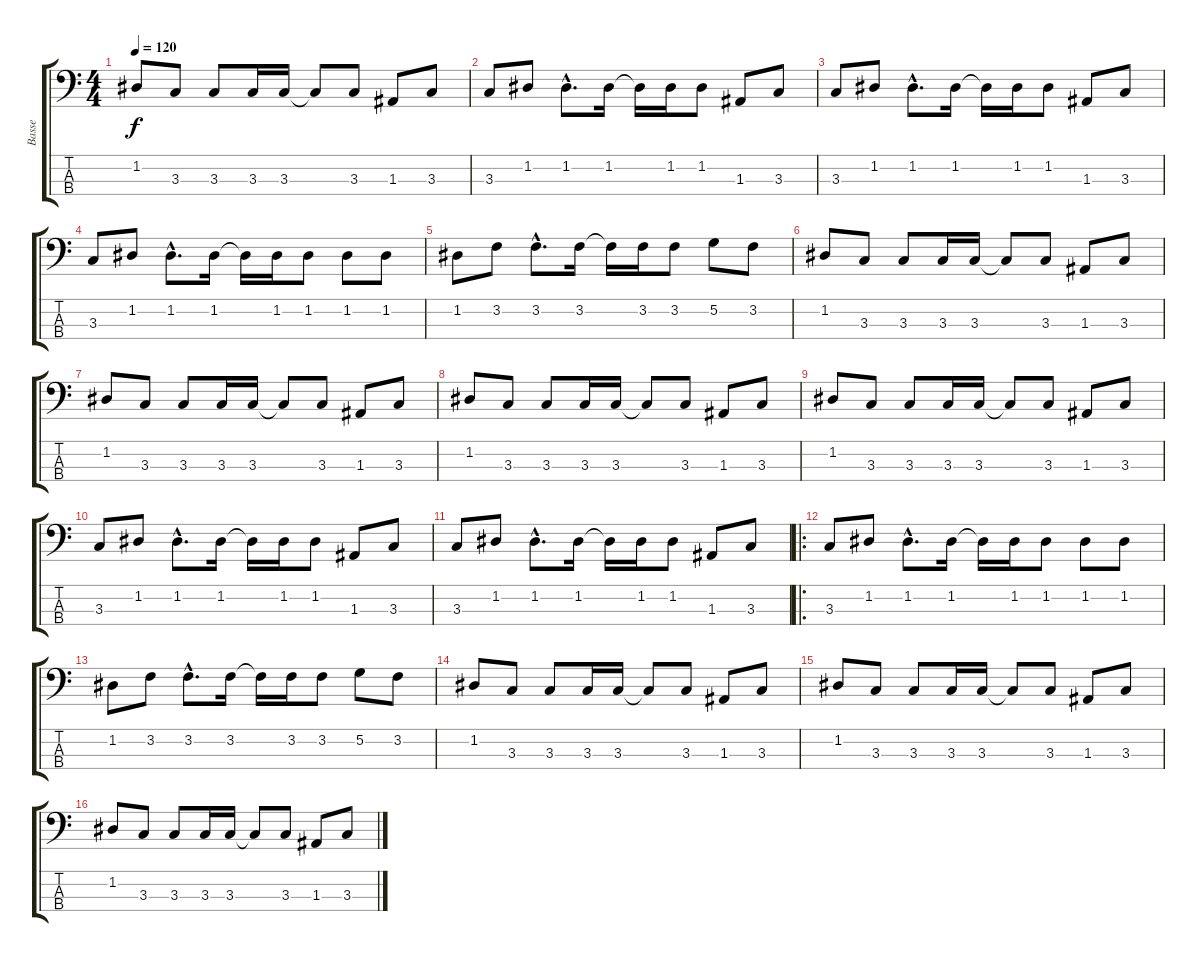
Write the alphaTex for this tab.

\track ("Basse" "Basse") {instrument electricbassfinger}
\staff {score tabs}
\tuning (G2 D2 A1 E1) {hide}
\ts (4 4)
\tempo 120
\clef f4
\ks c
1.2.8{dy f} 3.3.8 3.3.8 3.3.16 3.3.16 3.3{t}.8 3.3.8 1.3.8 3.3.8 |
3.3.8 1.2.8 1.2{hac}.8{d} 1.2.16 1.2{t}.16 1.2.16 1.2.8 1.3.8 3.3.8 |
3.3.8 1.2.8 1.2{hac}.8{d} 1.2.16 1.2{t}.16 1.2.16 1.2.8 1.3.8 3.3.8 |
3.3.8 1.2.8 1.2{hac}.8{d} 1.2.16 1.2{t}.16 1.2.16 1.2.8 1.2.8 1.2.8 |
1.2.8 3.2.8 3.2{hac}.8{d} 3.2.16 3.2{t}.16 3.2.16 3.2.8 5.2.8 3.2.8 |
1.2.8 3.3.8 3.3.8 3.3.16 3.3.16 3.3{t}.8 3.3.8 1.3.8 3.3.8 |
1.2.8 3.3.8 3.3.8 3.3.16 3.3.16 3.3{t}.8 3.3.8 1.3.8 3.3.8 |
1.2.8 3.3.8 3.3.8 3.3.16 3.3.16 3.3{t}.8 3.3.8 1.3.8 3.3.8 |
1.2.8 3.3.8 3.3.8 3.3.16 3.3.16 3.3{t}.8 3.3.8 1.3.8 3.3.8 |
3.3.8 1.2.8 1.2{hac}.8{d} 1.2.16 1.2{t}.16 1.2.16 1.2.8 1.3.8 3.3.8 |
3.3.8 1.2.8 1.2{hac}.8{d} 1.2.16 1.2{t}.16 1.2.16 1.2.8 1.3.8 3.3.8 |
\ro
3.3.8 1.2.8 1.2{hac}.8{d} 1.2.16 1.2{t}.16 1.2.16 1.2.8 1.2.8 1.2.8 |
1.2.8 3.2.8 3.2{hac}.8{d} 3.2.16 3.2{t}.16 3.2.16 3.2.8 5.2.8 3.2.8 |
1.2.8 3.3.8 3.3.8 3.3.16 3.3.16 3.3{t}.8 3.3.8 1.3.8 3.3.8 |
1.2.8 3.3.8 3.3.8 3.3.16 3.3.16 3.3{t}.8 3.3.8 1.3.8 3.3.8 |
1.2.8 3.3.8 3.3.8 3.3.16 3.3.16 3.3{t}.8 3.3.8 1.3.8 3.3.8
